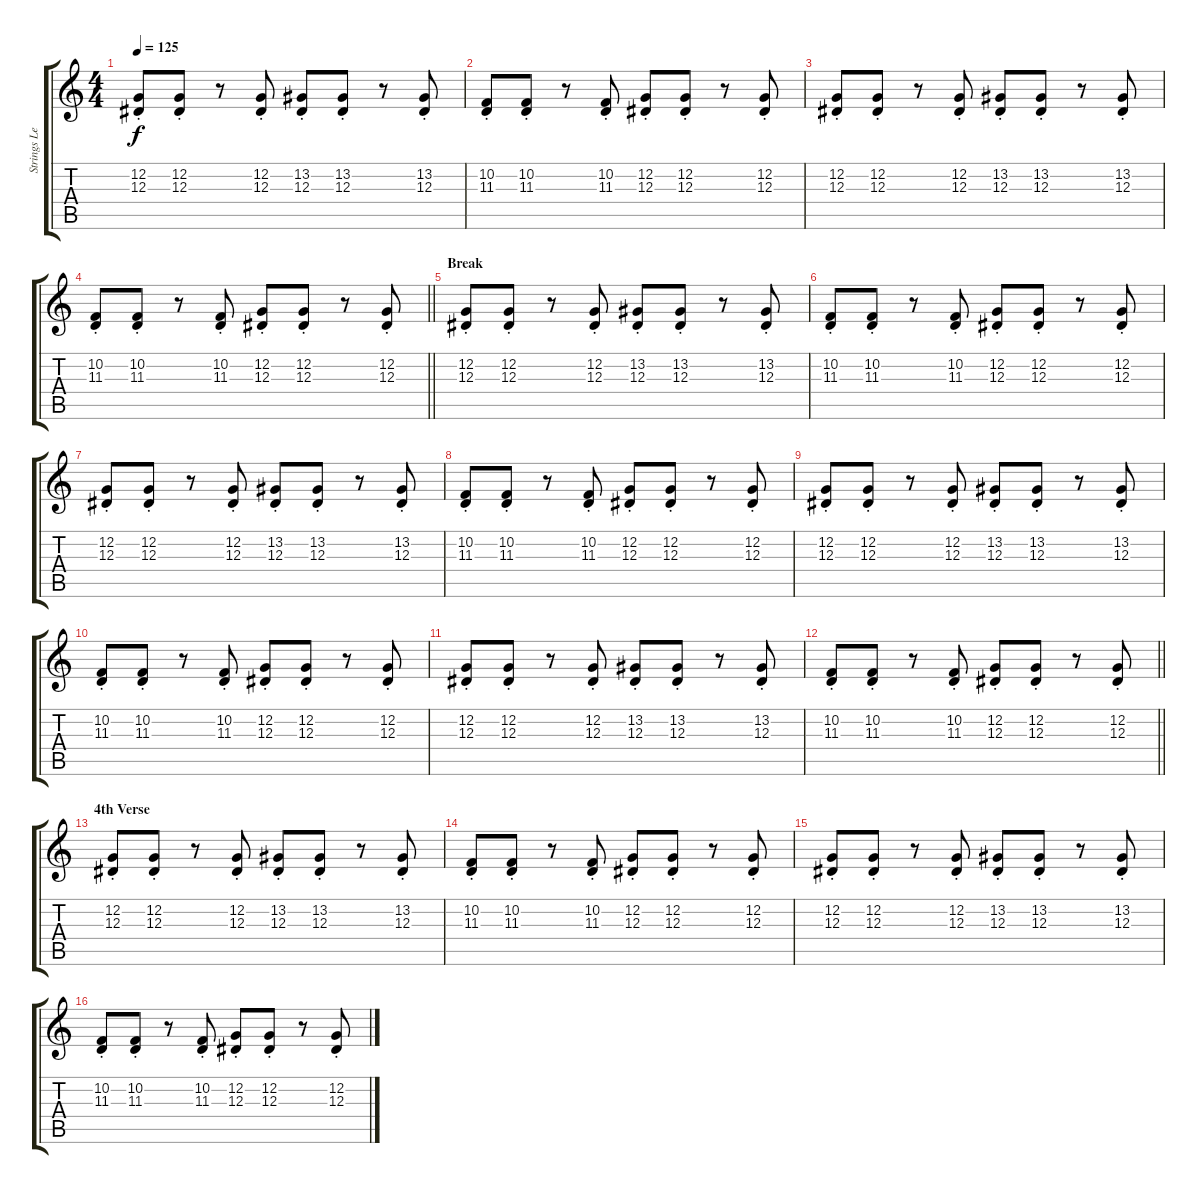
\track ("Strings Left" "Strings Le") {instrument stringensemble1}
\staff {score tabs}
\tuning (C4 G3 Eb3 Bb2 F2 C2) {hide}
\ts (4 4)
\tempo 125
\clef g2
\ks c
(12.2{st} 12.3{st}).8{dy f} (12.2{st} 12.3{st}).8 r.8 (12.2{st} 12.3{st}).8 (13.2{st} 12.3{st}).8 (13.2{st} 12.3{st}).8 r.8 (13.2{st} 12.3{st}).8 |
(10.2{st} 11.3{st}).8 (10.2{st} 11.3{st}).8 r.8 (10.2{st} 11.3{st}).8 (12.2{st} 12.3{st}).8 (12.2{st} 12.3{st}).8 r.8 (12.2{st} 12.3{st}).8 |
(12.2{st} 12.3{st}).8 (12.2{st} 12.3{st}).8 r.8 (12.2{st} 12.3{st}).8 (13.2{st} 12.3{st}).8 (13.2{st} 12.3{st}).8 r.8 (13.2{st} 12.3{st}).8 |
\barLineRight lightlight
(10.2{st} 11.3{st}).8 (10.2{st} 11.3{st}).8 r.8 (10.2{st} 11.3{st}).8 (12.2{st} 12.3{st}).8 (12.2{st} 12.3{st}).8 r.8 (12.2{st} 12.3{st}).8 |
\section ("" "Break")
(12.2{st} 12.3{st}).8 (12.2{st} 12.3{st}).8 r.8 (12.2{st} 12.3{st}).8 (13.2{st} 12.3{st}).8 (13.2{st} 12.3{st}).8 r.8 (13.2{st} 12.3{st}).8 |
(10.2{st} 11.3{st}).8 (10.2{st} 11.3{st}).8 r.8 (10.2{st} 11.3{st}).8 (12.2{st} 12.3{st}).8 (12.2{st} 12.3{st}).8 r.8 (12.2{st} 12.3{st}).8 |
(12.2{st} 12.3{st}).8 (12.2{st} 12.3{st}).8 r.8 (12.2{st} 12.3{st}).8 (13.2{st} 12.3{st}).8 (13.2{st} 12.3{st}).8 r.8 (13.2{st} 12.3{st}).8 |
(10.2{st} 11.3{st}).8 (10.2{st} 11.3{st}).8 r.8 (10.2{st} 11.3{st}).8 (12.2{st} 12.3{st}).8 (12.2{st} 12.3{st}).8 r.8 (12.2{st} 12.3{st}).8 |
(12.2{st} 12.3{st}).8 (12.2{st} 12.3{st}).8 r.8 (12.2{st} 12.3{st}).8 (13.2{st} 12.3{st}).8 (13.2{st} 12.3{st}).8 r.8 (13.2{st} 12.3{st}).8 |
(10.2{st} 11.3{st}).8 (10.2{st} 11.3{st}).8 r.8 (10.2{st} 11.3{st}).8 (12.2{st} 12.3{st}).8 (12.2{st} 12.3{st}).8 r.8 (12.2{st} 12.3{st}).8 |
(12.2{st} 12.3{st}).8 (12.2{st} 12.3{st}).8 r.8 (12.2{st} 12.3{st}).8 (13.2{st} 12.3{st}).8 (13.2{st} 12.3{st}).8 r.8 (13.2{st} 12.3{st}).8 |
\barLineRight lightlight
(10.2{st} 11.3{st}).8 (10.2{st} 11.3{st}).8 r.8 (10.2{st} 11.3{st}).8 (12.2{st} 12.3{st}).8 (12.2{st} 12.3{st}).8 r.8 (12.2{st} 12.3{st}).8 |
\section ("" "4th Verse")
(12.2{st} 12.3{st}).8 (12.2{st} 12.3{st}).8 r.8 (12.2{st} 12.3{st}).8 (13.2{st} 12.3{st}).8 (13.2{st} 12.3{st}).8 r.8 (13.2{st} 12.3{st}).8 |
(10.2{st} 11.3{st}).8 (10.2{st} 11.3{st}).8 r.8 (10.2{st} 11.3{st}).8 (12.2{st} 12.3{st}).8 (12.2{st} 12.3{st}).8 r.8 (12.2{st} 12.3{st}).8 |
(12.2{st} 12.3{st}).8 (12.2{st} 12.3{st}).8 r.8 (12.2{st} 12.3{st}).8 (13.2{st} 12.3{st}).8 (13.2{st} 12.3{st}).8 r.8 (13.2{st} 12.3{st}).8 |
(10.2{st} 11.3{st}).8 (10.2{st} 11.3{st}).8 r.8 (10.2{st} 11.3{st}).8 (12.2{st} 12.3{st}).8 (12.2{st} 12.3{st}).8 r.8 (12.2{st} 12.3{st}).8
